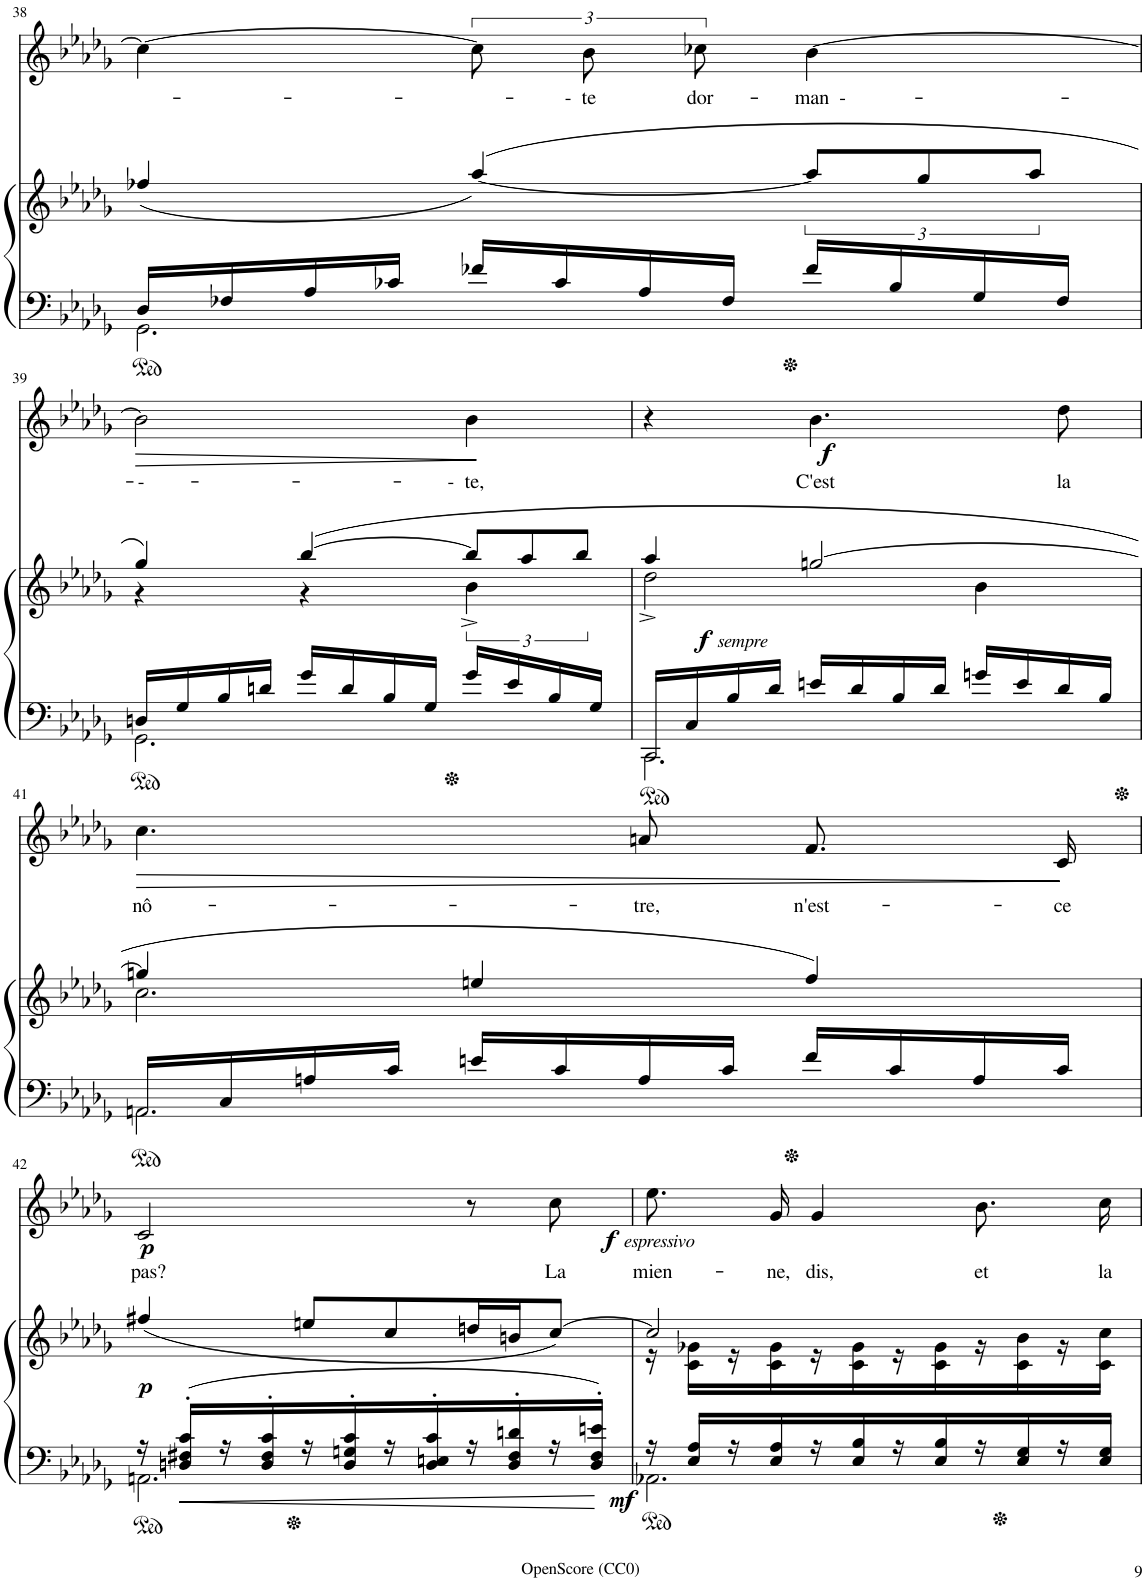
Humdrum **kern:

**kern	**kern	**dynam	**kern	**text	**dynam
*part2	*part2	*part2	*part1	*part1	*part1
*staff3	*staff2	*staff2/3	*staff1	*staff1	*staff1
*I"Piano	*	*	*I"Voice	*	*
*I'Pno	*	*	*	*	*
!!LO:PB:g=z
*clefF4	*clefG2	*	*clefG2	*	*
*k[b-e-a-d-g-]	*k[b-e-a-d-g-]	*	*k[b-e-a-d-g-]	*	*
*M3/4	*M3/4	*	*M3/4	*	*
=38	=38	=38	=38	=38	=38
*^	*	*	*	*	*
16D-/LL	2.GG-\	(4ff-X/	.	4cc-\_	.	.
16F-X/	.	.	.	.	.	.
16A-/	.	.	.	.	.	.
16c-X/JJ	.	.	.	.	.	.
16f-X/LL	.	([4aa-/)	.	12cc-\L]	.	.
16c-/	.	.	.	.	.	.
!	!	!	!	!	!LO:LY:b	!
.	.	.	.	12b-\	-- te	.
16A-/	.	.	.	.	.	.
!	!	!	!	!	!LO:LY:b	!
.	.	.	.	12cc-X\J	dor-	.
16F-/JJ	.	.	.	.	.	.
!	!	!	!	!	!LO:LY:b	!
16f-/LL	.	12aa-/L]	.	[4b-\	-man --	.
16B-/	.	.	.	.	.	.
.	.	12gg-/	.	.	.	.
16G-/	.	.	.	.	.	.
.	.	12aa-/J	.	.	.	.
16F-/JJ	.	.	.	.	.	.
!!LO:LB:g=z
=39	=39	=39	=39	=39	=39	=39
*	*	*^	*	*	*	*
!	!	!	!	!	!	!LO:LY:b	!LO:HP:b
16Dn/LL	2.GG-\	4gg-/)	4r	.	2b-\]	---	>
16G-/	.	.	.	.	.	.	.
16B-/	.	.	.	.	.	.	.
16dn/JJ	.	.	.	.	.	.	.
16g-/LL	.	([4bb-/	4r	.	.	.	.
16d/	.	.	.	.	.	.	.
16B-/	.	.	.	.	.	.	.
16G-/JJ	.	.	.	.	.	.	.
!	!	!	!	!	!	!LO:LY:b	!
16g-/LL	.	12bb-/L]	4b-^\	.	4b-\	-- te,	]
16e-/	.	.	.	.	.	.	.
.	.	12aa-/	.	.	.	.	.
16B-/	.	.	.	.	.	.	.
.	.	12bb-/J	.	.	.	.	.
16G-/JJ	.	.	.	.	.	.	.
=40	=40	=40	=40	=40	=40	=40	=40
*	*	*	*^	*	*	*	*
16CC/LL	2.CC\	4aa-/	2dd-^\	16ryy	.	4r	.	.
!	!	!	!	!	!LO:DY:b	!	!	!
!	!	!	!	!	!LO:DY:n=1:b	!	!	!
16C/	.	.	.	2ryy	f other-dynamics	.	.	.
16B-/	.	.	.	.	.	.	.	.
16d-/JJ	.	.	.	.	.	.	.	.
!	!	!	!	!	!	!	!LO:LY:b	!LO:DY:b
16en/LL	.	[2ggn/	.	.	.	4.b-\	C'est	f
16d-/	.	.	.	.	.	.	.	.
16B-/	.	.	.	.	.	.	.	.
16d-/JJ	.	.	.	.	.	.	.	.
16gn/LL	.	.	4b-\	.	.	.	.	.
16e/	.	.	.	8.ryy	.	.	.	.
!	!	!	!	!	!	!	!LO:LY:b	!
16d-/	.	.	.	.	.	8dd-\	la	.
16B-/JJ	.	.	.	.	.	.	.	.
!!LO:LB:g=z
=41	=41	=41	=41	=41	=41	=41	=41	=41
!	!	!	!	!	!	!	!LO:LY:b	!LO:HP:b
*	*	*	*v	*v	*	*	*	*
16AAn/LL	2.AA\	4ggn/]	2.cc\	.	4.cc\	nô-	>
16C/	.	.	.	.	.	.	.
16An/	.	.	.	.	.	.	.
16c/JJ	.	.	.	.	.	.	.
16en/LL	.	4een/	.	.	.	.	.
16c/	.	.	.	.	.	.	.
!	!	!	!	!	!	!LO:LY:b	!
16A/	.	.	.	.	8an/	-tre,	.
16c/JJ	.	.	.	.	.	.	.
!	!	!	!	!	!	!LO:LY:b	!
16f/LL	.	4ff/)	.	.	8.f/L	n'est-	.
16c/	.	.	.	.	.	.	.
16A/	.	.	.	.	.	.	.
!	!	!	!	!	!	!LO:LY:b	!
16c/JJ	.	.	.	.	16c/Jk	-ce	]
*	*	*v	*v	*	*	*	*
!!LO:LB:g=z
=42	=42	=42	=42	=42	=42	=42
!	!	!	!LO:DY:b	!	!LO:LY:b	!LO:DY:b
16r	2.AAn\	(4ff#X/	p	2c/	pas?	p
16Dn/' 16F#X/' 16c/'LL	.	.	.	.	.	.
16r	.	.	.	.	.	.
16D/' 16F#/' 16c/'	.	.	.	.	.	.
16r	.	8een/L	.	.	.	.
16D/' 16Gn/' 16c/'	.	.	.	.	.	.
16r	.	8cc/	.	.	.	.
16D/' 16En/' 16c/'	.	.	.	.	.	.
16r	.	16ddn/L	.	8r	.	.
16D/' 16F#/' 16dn/'	.	16bn/J	.	.	.	.
!	!	!	!	!	!LO:LY:b	!LO:DY:b
!	!	!	!	!	!	!LO:DY:n=1:b
16r	.	[8cc/J)	.	8cc\	La	f other-dynamics
16D/' 16F#/' 16en/'JJ	.	.	.	.	.	.
=43	=43	=43	=43	=43	=43	=43
*	*	*^	*	*	*	*
!	!	!	!	!LO:DY:b=2	!	!LO:LY:b	!
16r	2.AA-X\	2cc/]	16r	mf	8.ee-\L	mien-	.
16E-/ 16A-/LL	.	.	16c\ 16g-X\LL	.	.	.	.
16r	.	.	16r	.	.	.	.
!	!	!	!	!	!	!LO:LY:b	!
16E-/ 16A-/	.	.	16c\ 16g-\	.	16g-\Jk	-ne,	.
!	!	!	!	!	!	!LO:LY:b	!
16r	.	.	16r	.	4g-/	dis,	.
16E-/ 16B-/	.	.	16c\ 16g-\	.	.	.	.
16r	.	.	16r	.	.	.	.
16E-/ 16B-/	.	.	16c\ 16g-\	.	.	.	.
!	!	!	!	!	!	!LO:LY:b	!
16r	.	4ryy	16r	.	8.b-\L	et	.
16E-/ 16G-/	.	.	16c\ 16b-\	.	.	.	.
16r	.	.	16r	.	.	.	.
!	!	!	!	!	!	!LO:LY:b	!
16E-/ 16G-/JJ	.	.	16c\ 16cc\JJ	.	16cc\Jk	la	.
*v	*v	*	*	*	*	*	*
*	*v	*v	*	*	*	*
=	=	=	=	=	=
*-	*-	*-	*-	*-	*-
